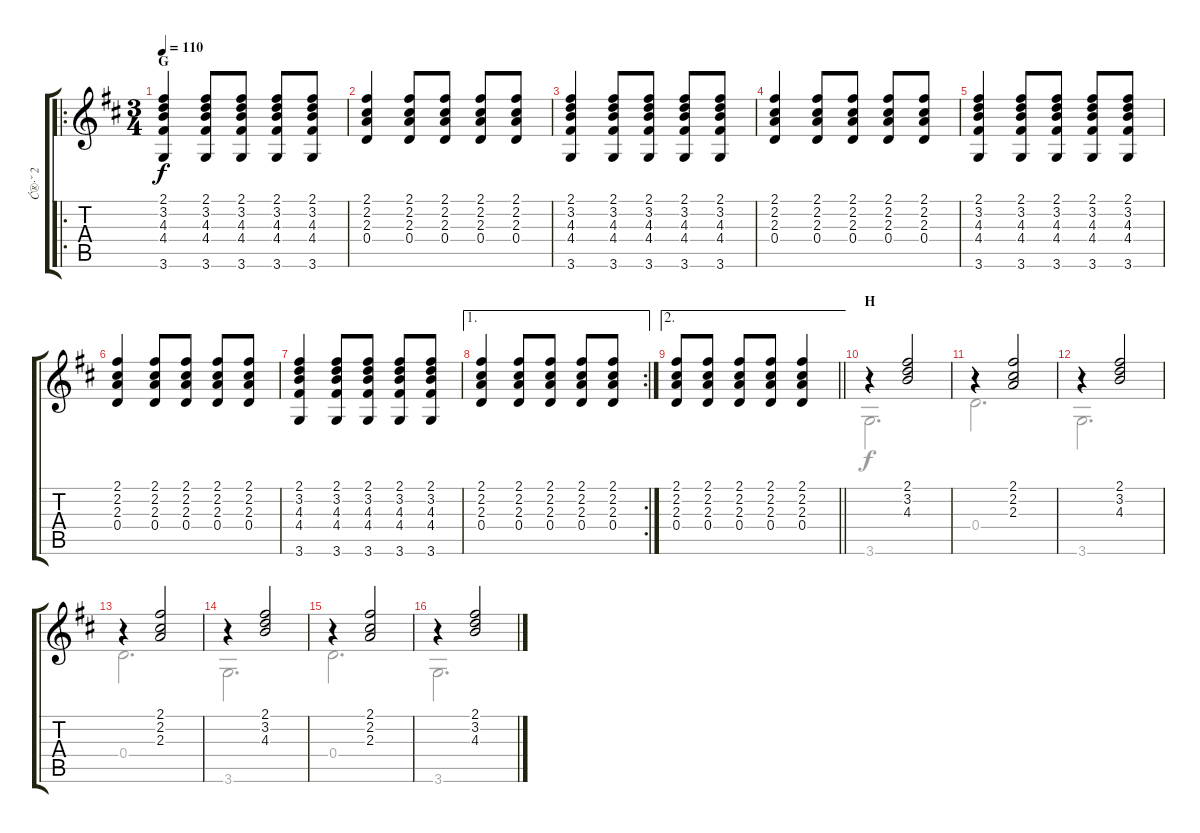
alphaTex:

\track ("Ć®·˘ 2" "Ć®·˘ 2") {instrument acousticguitarsteel}
\staff {score tabs}
\tuning (E4 B3 G3 D3 A2 E2) {hide}
\voice
\ro
\ts (3 4)
\section ("" "G")
\tempo 110
\clef g2
\ks d
(2.1 3.2 4.3 4.4 3.6).4{dy f volume 6} (2.1 3.2 4.3 4.4 3.6).8 (2.1 3.2 4.3 4.4 3.6).8 (2.1 3.2 4.3 4.4 3.6).8 (2.1 3.2 4.3 4.4 3.6).8 |
(2.1 2.2 2.3 0.4).4 (2.1 2.2 2.3 0.4).8 (2.1 2.2 2.3 0.4).8 (2.1 2.2 2.3 0.4).8 (2.1 2.2 2.3 0.4).8 |
(2.1 3.2 4.3 4.4 3.6).4 (2.1 3.2 4.3 4.4 3.6).8 (2.1 3.2 4.3 4.4 3.6).8 (2.1 3.2 4.3 4.4 3.6).8 (2.1 3.2 4.3 4.4 3.6).8 |
(2.1 2.2 2.3 0.4).4 (2.1 2.2 2.3 0.4).8 (2.1 2.2 2.3 0.4).8 (2.1 2.2 2.3 0.4).8 (2.1 2.2 2.3 0.4).8 |
(2.1 3.2 4.3 4.4 3.6).4 (2.1 3.2 4.3 4.4 3.6).8 (2.1 3.2 4.3 4.4 3.6).8 (2.1 3.2 4.3 4.4 3.6).8 (2.1 3.2 4.3 4.4 3.6).8 |
(2.1 2.2 2.3 0.4).4 (2.1 2.2 2.3 0.4).8 (2.1 2.2 2.3 0.4).8 (2.1 2.2 2.3 0.4).8 (2.1 2.2 2.3 0.4).8 |
(2.1 3.2 4.3 4.4 3.6).4 (2.1 3.2 4.3 4.4 3.6).8 (2.1 3.2 4.3 4.4 3.6).8 (2.1 3.2 4.3 4.4 3.6).8 (2.1 3.2 4.3 4.4 3.6).8 |
\ae 1
\rc 2
(2.1 2.2 2.3 0.4).4 (2.1 2.2 2.3 0.4).8 (2.1 2.2 2.3 0.4).8 (2.1 2.2 2.3 0.4).8 (2.1 2.2 2.3 0.4).8 |
\ae 2
\barLineRight lightlight
(2.1 2.2 2.3 0.4).8 (2.1 2.2 2.3 0.4).8 (2.1 2.2 2.3 0.4).8 (2.1 2.2 2.3 0.4).8 (2.1 2.2 2.3 0.4).4 |
\section ("" "H")
r.4{volume 6} (2.1 3.2 4.3).2 |
r.4 (2.1 2.2 2.3).2 |
r.4 (2.1 3.2 4.3).2 |
r.4 (2.1 2.2 2.3).2 |
r.4 (2.1 3.2 4.3).2 |
r.4 (2.1 2.2 2.3).2 |
r.4 (2.1 3.2 4.3).2
\voice
\clef g2
\ottava regular
\simile none
\ks d
|
|
|
|
|
|
|
|
\barLineRight lightlight
|
3.6.2{d} |
0.4.2{d} |
3.6.2{d} |
0.4.2{d} |
3.6.2{d} |
0.4.2{d} |
3.6.2{d}
